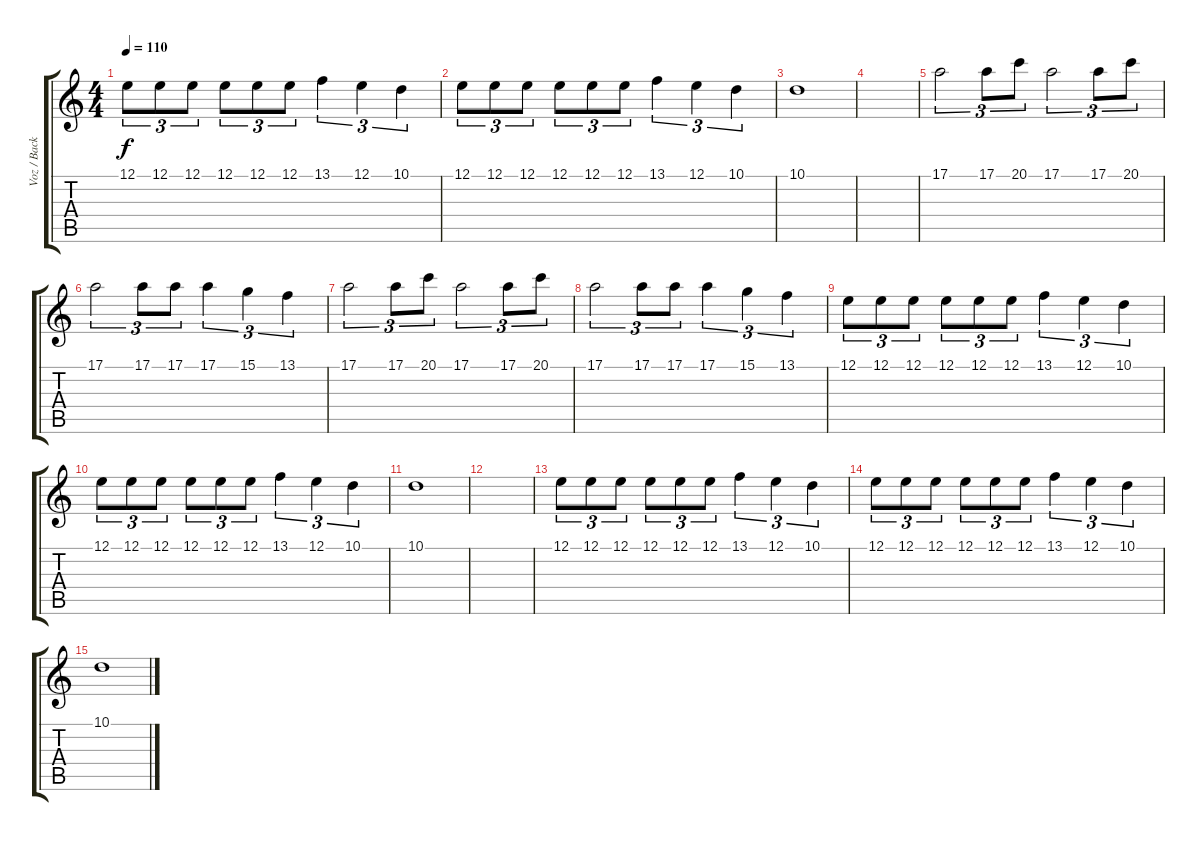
\track ("Voz / Backing" "Voz / Back") {instrument pad4choir}
\staff {score tabs}
\tuning (E4 B3 G3 D3 A2 E2) {hide}
\ts (4 4)
\tempo 110
\clef g2
\ks c
12.1.8{tu (3 2) dy f} 12.1.8{tu (3 2)} 12.1.8{tu (3 2)} 12.1.8{tu (3 2)} 12.1.8{tu (3 2)} 12.1.8{tu (3 2)} 13.1.4{tu (3 2)} 12.1.4{tu (3 2)} 10.1.4{tu (3 2)} |
12.1.8{tu (3 2)} 12.1.8{tu (3 2)} 12.1.8{tu (3 2)} 12.1.8{tu (3 2)} 12.1.8{tu (3 2)} 12.1.8{tu (3 2)} 13.1.4{tu (3 2)} 12.1.4{tu (3 2)} 10.1.4{tu (3 2)} |
10.1.1 |
|
17.1.2{tu (3 2)} 17.1.8{tu (3 2)} 20.1.8{tu (3 2)} 17.1.2{tu (3 2)} 17.1.8{tu (3 2)} 20.1.8{tu (3 2)} |
17.1.2{tu (3 2)} 17.1.8{tu (3 2)} 17.1.8{tu (3 2)} 17.1.4{tu (3 2)} 15.1.4{tu (3 2)} 13.1.4{tu (3 2)} |
17.1.2{tu (3 2)} 17.1.8{tu (3 2)} 20.1.8{tu (3 2)} 17.1.2{tu (3 2)} 17.1.8{tu (3 2)} 20.1.8{tu (3 2)} |
17.1.2{tu (3 2)} 17.1.8{tu (3 2)} 17.1.8{tu (3 2)} 17.1.4{tu (3 2)} 15.1.4{tu (3 2)} 13.1.4{tu (3 2)} |
12.1.8{tu (3 2)} 12.1.8{tu (3 2)} 12.1.8{tu (3 2)} 12.1.8{tu (3 2)} 12.1.8{tu (3 2)} 12.1.8{tu (3 2)} 13.1.4{tu (3 2)} 12.1.4{tu (3 2)} 10.1.4{tu (3 2)} |
12.1.8{tu (3 2)} 12.1.8{tu (3 2)} 12.1.8{tu (3 2)} 12.1.8{tu (3 2)} 12.1.8{tu (3 2)} 12.1.8{tu (3 2)} 13.1.4{tu (3 2)} 12.1.4{tu (3 2)} 10.1.4{tu (3 2)} |
10.1.1 |
|
12.1.8{tu (3 2)} 12.1.8{tu (3 2)} 12.1.8{tu (3 2)} 12.1.8{tu (3 2)} 12.1.8{tu (3 2)} 12.1.8{tu (3 2)} 13.1.4{tu (3 2)} 12.1.4{tu (3 2)} 10.1.4{tu (3 2)} |
12.1.8{tu (3 2)} 12.1.8{tu (3 2)} 12.1.8{tu (3 2)} 12.1.8{tu (3 2)} 12.1.8{tu (3 2)} 12.1.8{tu (3 2)} 13.1.4{tu (3 2)} 12.1.4{tu (3 2)} 10.1.4{tu (3 2)} |
10.1.1
